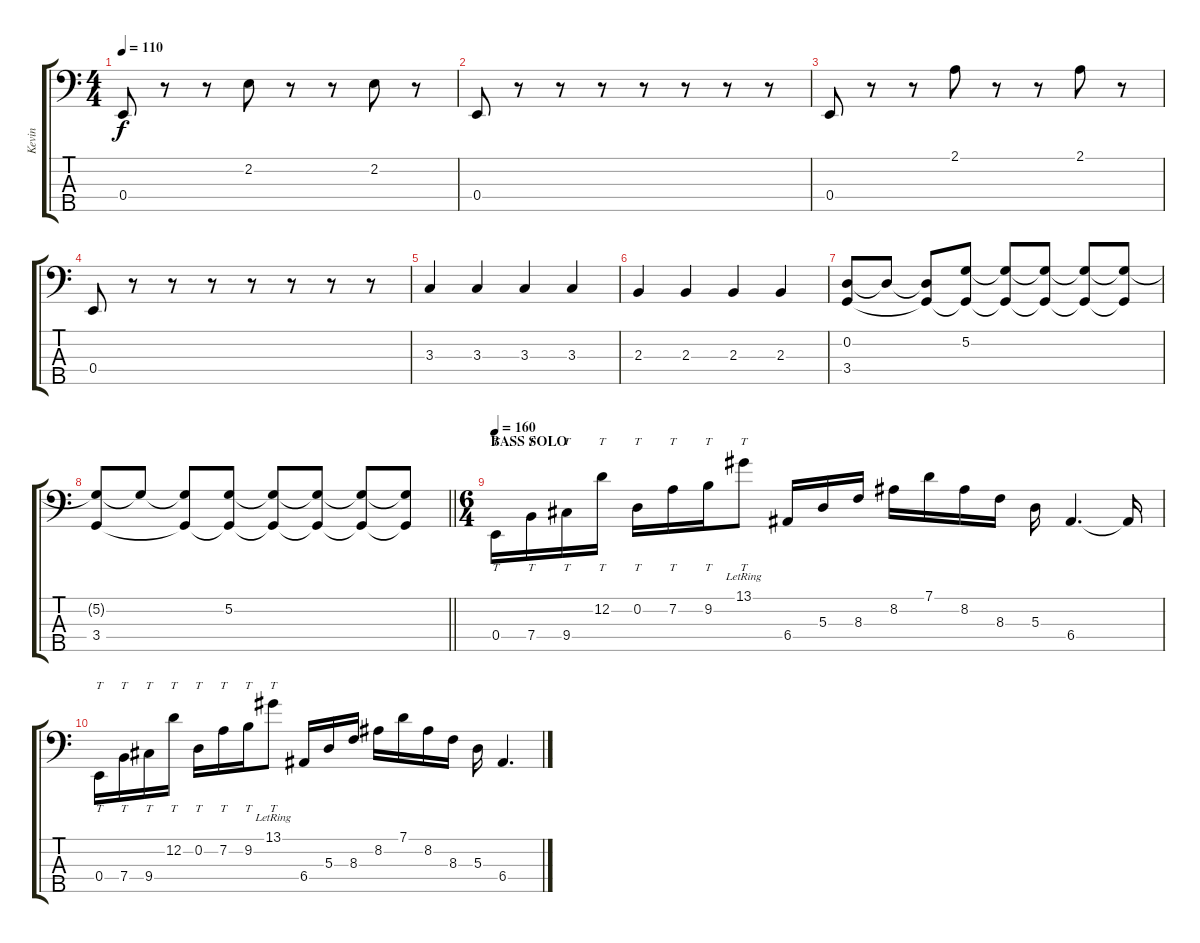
\track ("Kevin" "Kevin") {instrument electricbasspick}
\staff {score tabs}
\tuning (G2 D2 A1 E1 B0) {hide}
\ts (4 4)
\tempo 110
\clef f4
\ks c
0.4.8{dy f} r.8 r.8 2.2.8 r.8 r.8 2.2.8 r.8 |
0.4.8 r.8 r.8 r.8 r.8 r.8 r.8 r.8 |
0.4.8 r.8 r.8 2.1.8 r.8 r.8 2.1.8 r.8 |
0.4.8 r.8 r.8 r.8 r.8 r.8 r.8 r.8 |
3.3.4 3.3.4 3.3.4 3.3.4 |
2.3.4 2.3.4 2.3.4 2.3.4 |
(0.2 3.4).8 0.2{t}.8 (0.2{t} 3.4{t}).8 (5.2 3.4{t}).8 (5.2{t} 3.4{t}).8 (5.2{t} 3.4{t}).8 (5.2{t} 3.4{t}).8 (5.2{t} 3.4{t}).8 |
\barLineRight lightlight
(5.2{t} 3.4).8 5.2{t}.8 (5.2{t} 3.4{t}).8 (5.2 3.4{t}).8 (5.2{t} 3.4{t}).8 (5.2{t} 3.4{t}).8 (5.2{t} 3.4{t}).8 (5.2{t} 3.4{t}).8 |
\ts (6 4)
\section ("" "BASS SOLO")
\tempo 160
0.4.16{tt} 7.4.16{tt} 9.4.16{tt} 12.2.16{tt} 0.2.16{tt} 7.2.16{tt} 9.2.16{tt} 13.1{lr}.8{tt} 6.4.16 5.3.16 8.3.16 8.2.16 7.1.16 8.2.16 8.3.16 5.3.16 6.4.4{d} 6.4{t}.16 |
0.4.16{tt} 7.4.16{tt} 9.4.16{tt} 12.2.16{tt} 0.2.16{tt} 7.2.16{tt} 9.2.16{tt} 13.1{lr}.8{tt} 6.4.16 5.3.16 8.3.16 8.2.16 7.1.16 8.2.16 8.3.16 5.3.16 6.4.4{d}
